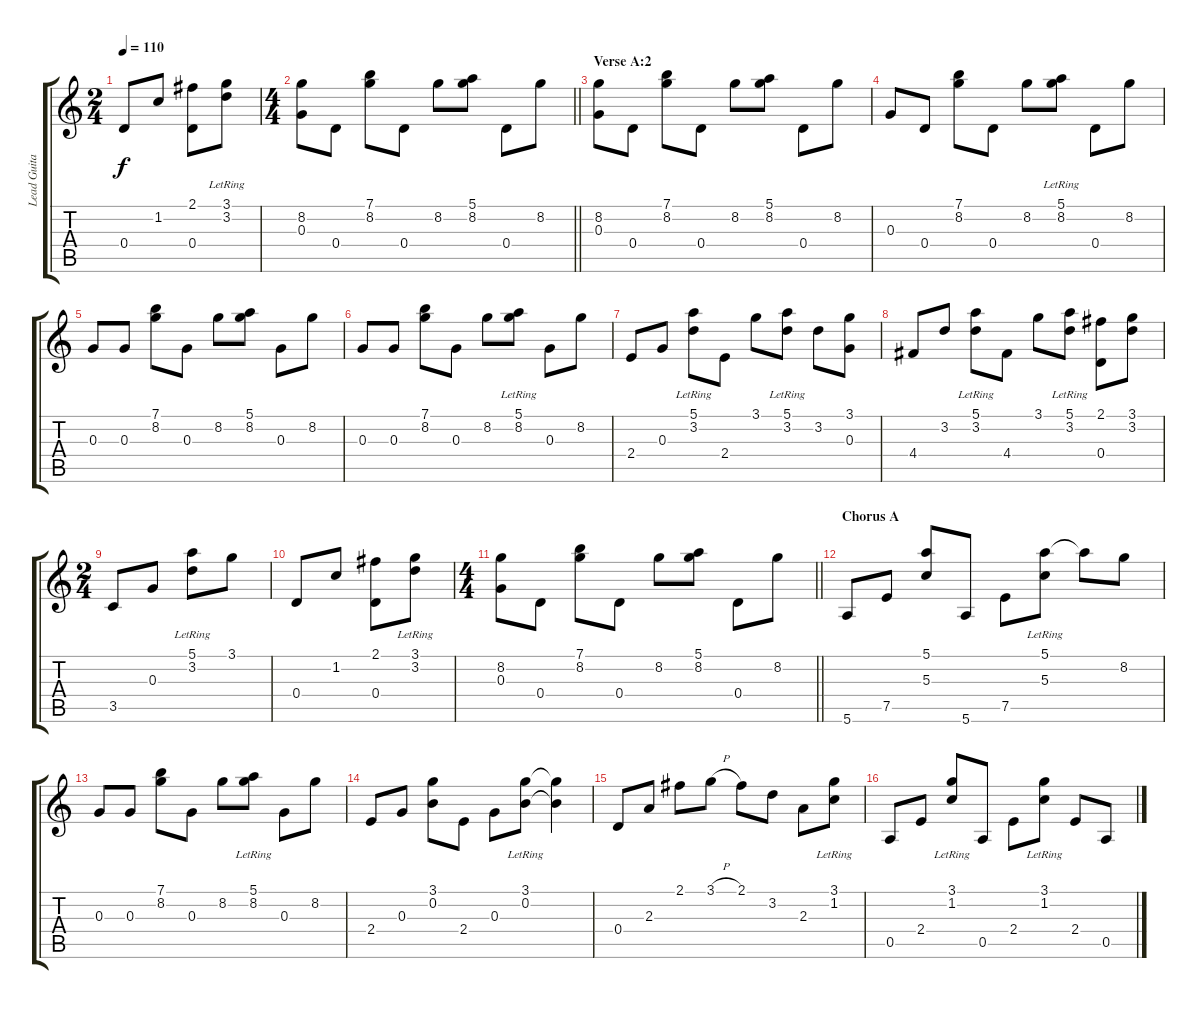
\track ("Lead Guitar" "Lead Guita") {instrument acousticguitarsteel}
\staff {score tabs}
\tuning (E4 B3 G3 D3 A2 E2) {hide}
\ts (2 4)
\tempo 110
\clef g2
\ks c
0.4.8{dy f} 1.2.8 (2.1 0.4).8 (3.1{lr} 3.2{lr}).8 |
\ts (4 4)
\barLineRight lightlight
(8.2 0.3).8 0.4.8 (7.1 8.2).8 0.4.8 8.2.8 (5.1 8.2).8 0.4.8 8.2.8 |
\section ("" "Verse A:2")
(8.2 0.3).8 0.4.8 (7.1 8.2).8 0.4.8 8.2.8 (5.1 8.2).8 0.4.8 8.2.8 |
0.3.8 0.4.8 (7.1 8.2).8 0.4.8 8.2.8 (5.1{lr} 8.2{lr}).8 0.4.8 8.2.8 |
0.3.8 0.3.8 (7.1 8.2).8 0.3.8 8.2.8 (5.1 8.2).8 0.3.8 8.2.8 |
0.3.8 0.3.8 (7.1 8.2).8 0.3.8 8.2.8 (5.1{lr} 8.2{lr}).8 0.3.8 8.2.8 |
2.4.8 0.3.8 (5.1{lr} 3.2{lr}).8 2.4.8 3.1.8 (5.1{lr} 3.2{lr}).8 3.2.8 (3.1 0.3).8 |
4.4.8 3.2.8 (5.1{lr} 3.2{lr}).8 4.4.8 3.1.8 (5.1{lr} 3.2{lr}).8 (2.1 0.4).8 (3.1 3.2).8 |
\ts (2 4)
3.5.8 0.3.8 (5.1{lr} 3.2{lr}).8 3.1.8 |
0.4.8 1.2.8 (2.1 0.4).8 (3.1{lr} 3.2{lr}).8 |
\ts (4 4)
\barLineRight lightlight
(8.2 0.3).8 0.4.8 (7.1 8.2).8 0.4.8 8.2.8 (5.1 8.2).8 0.4.8 8.2.8 |
\section ("" "Chorus A")
5.6.8 7.5.8 (5.1 5.3).8 5.6.8 7.5.8 (5.1{lr} 5.3{lr}).8 5.1{t}.8 8.2.8 |
0.3.8 0.3.8 (7.1 8.2).8 0.3.8 8.2.8 (5.1{lr} 8.2{lr}).8 0.3.8 8.2.8 |
2.4.8 0.3.8 (3.1 0.2).8 2.4.8 0.3.8 (3.1{lr} 0.2{lr}).8 (3.1{t} 0.2{t}).4 |
0.4.8 2.3.8 2.1.8 3.1{h}.8 2.1.8 3.2.8 2.3.8 (3.1{lr} 1.2{lr}).8 |
0.5.8 2.4.8 (3.1{lr} 1.2{lr}).8 0.5.8 2.4.8 (3.1{lr} 1.2{lr}).8 2.4.8 0.5.8
